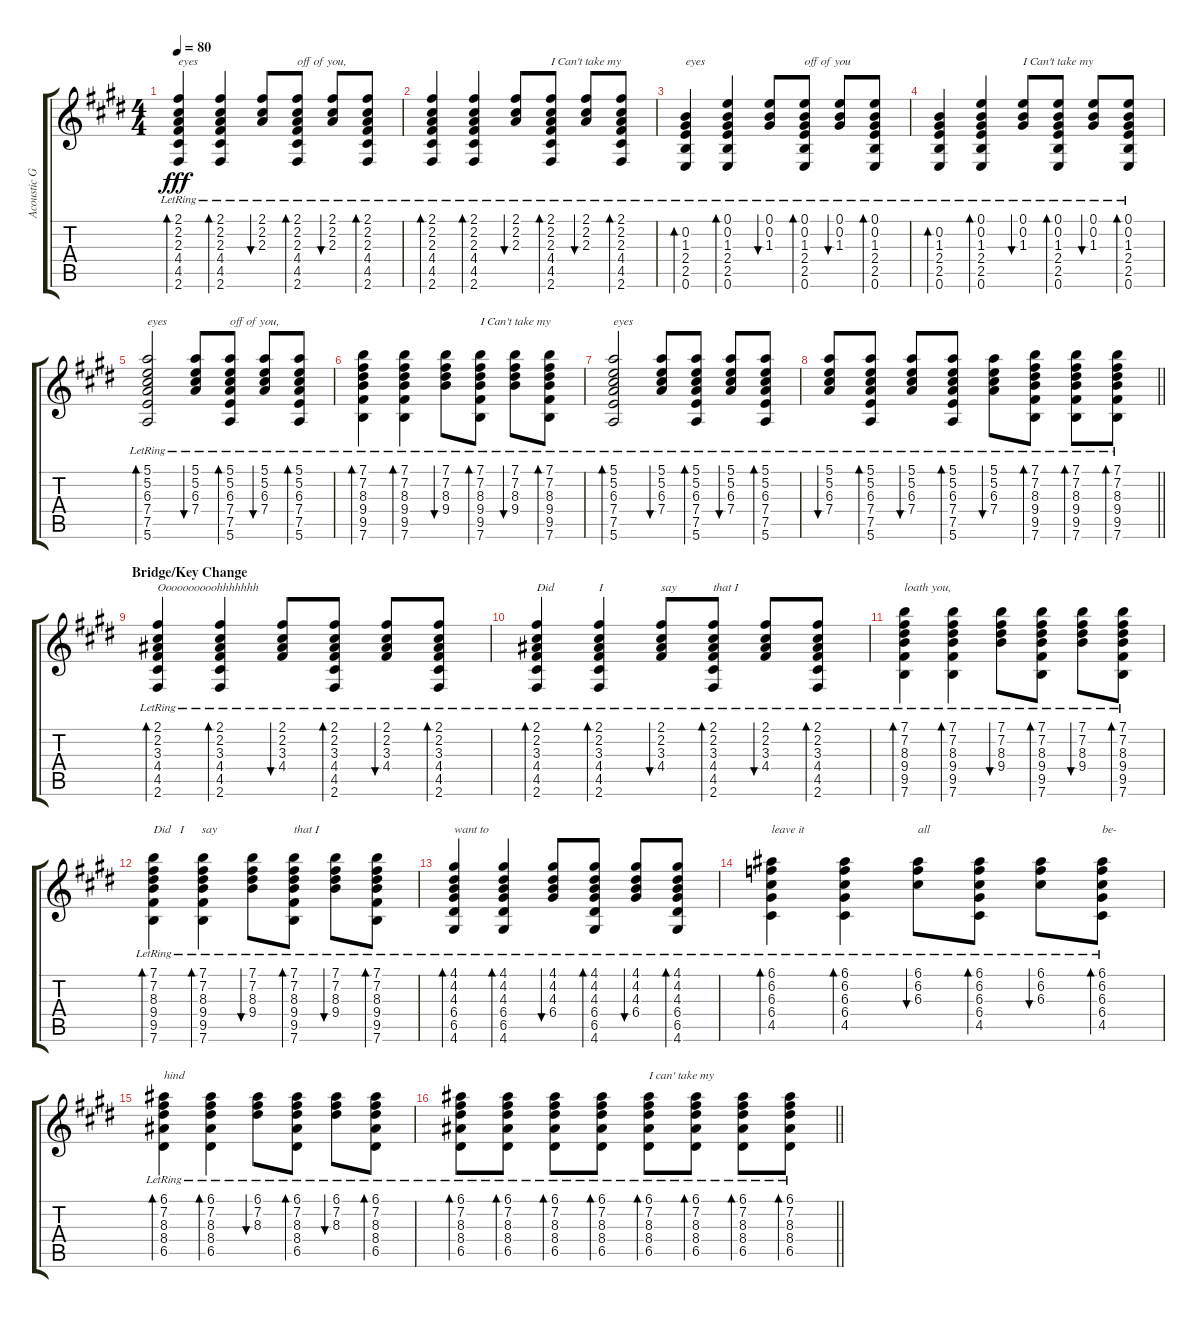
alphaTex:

\track ("Acoustic Guitar 1" "Acoustic G") {instrument acousticguitarsteel}
\staff {score tabs}
\tuning (E4 B3 G3 D3 A2 E2) {hide}
\ts (4 4)
\tempo 80
\clef g2
\ks e
(2.1{lr} 2.2{lr} 2.3{lr} 4.4{lr} 4.5{lr} 2.6{lr}).4{bd 30 txt "eyes" dy fff} (2.1{lr} 2.2{lr} 2.3{lr} 4.4{lr} 4.5{lr} 2.6{lr}).4{bd 30} (2.1{lr} 2.2{lr} 2.3{lr}).8{bu 30} (2.1{lr} 2.2{lr} 2.3{lr} 4.4{lr} 4.5{lr} 2.6{lr}).8{bd 30 txt "off of you,"} (2.1{lr} 2.2{lr} 2.3{lr}).8{bu 30} (2.1{lr} 2.2{lr} 2.3{lr} 4.4{lr} 4.5{lr} 2.6{lr}).8{bd 30} |
(2.1{lr} 2.2{lr} 2.3{lr} 4.4{lr} 4.5{lr} 2.6{lr}).4{bd 30} (2.1{lr} 2.2{lr} 2.3{lr} 4.4{lr} 4.5{lr} 2.6{lr}).4{bd 30} (2.1{lr} 2.2{lr} 2.3{lr}).8{bu 30} (2.1{lr} 2.2{lr} 2.3{lr} 4.4{lr} 4.5{lr} 2.6{lr}).8{bd 30 txt "I Can't take my"} (2.1{lr} 2.2{lr} 2.3{lr}).8{bu 30} (2.1{lr} 2.2{lr} 2.3{lr} 4.4{lr} 4.5{lr} 2.6{lr}).8{bd 30} |
(0.2{lr} 1.3{lr} 2.4{lr} 2.5{lr} 0.6{lr}).4{bd 120 txt "eyes"} (0.1{lr} 0.2{lr} 1.3{lr} 2.4{lr} 2.5{lr} 0.6{lr}).4{bd 120} (0.1{lr} 0.2{lr} 1.3{lr}).8{bu 30} (0.1{lr} 0.2{lr} 1.3{lr} 2.4{lr} 2.5{lr} 0.6{lr}).8{bd 30 txt "off of you"} (0.1{lr} 0.2{lr} 1.3{lr}).8{bu 30} (0.1{lr} 0.2{lr} 1.3{lr} 2.4{lr} 2.5{lr} 0.6{lr}).8{bd 30} |
(0.2{lr} 1.3{lr} 2.4{lr} 2.5{lr} 0.6{lr}).4{bd 120} (0.1{lr} 0.2{lr} 1.3{lr} 2.4{lr} 2.5{lr} 0.6{lr}).4{bd 120} (0.1{lr} 0.2{lr} 1.3{lr}).8{bu 30 txt "I Can't take my"} (0.1{lr} 0.2{lr} 1.3{lr} 2.4{lr} 2.5{lr} 0.6{lr}).8{bd 30} (0.1{lr} 0.2{lr} 1.3{lr}).8{bu 30} (0.1{lr} 0.2{lr} 1.3{lr} 2.4{lr} 2.5{lr} 0.6{lr}).8{bd 30} |
(5.1{lr} 5.2{lr} 6.3{lr} 7.4{lr} 7.5{lr} 5.6{lr}).2{bd 30 txt "eyes"} (5.1{lr} 5.2{lr} 6.3{lr} 7.4{lr}).8{bu 30} (5.1{lr} 5.2{lr} 6.3{lr} 7.4{lr} 7.5{lr} 5.6{lr}).8{bd 30 txt "off of you,"} (5.1{lr} 5.2{lr} 6.3{lr} 7.4{lr}).8{bu 30} (5.1{lr} 5.2{lr} 6.3{lr} 7.4{lr} 7.5{lr} 5.6{lr}).8{bd 30} |
(7.1{lr} 7.2{lr} 8.3{lr} 9.4{lr} 9.5{lr} 7.6{lr}).4{bd 120} (7.1{lr} 7.2{lr} 8.3{lr} 9.4{lr} 9.5{lr} 7.6{lr}).4{bd 30} (7.1{lr} 7.2{lr} 8.3{lr} 9.4{lr}).8{bu 30} (7.1{lr} 7.2{lr} 8.3{lr} 9.4{lr} 9.5{lr} 7.6{lr}).8{bd 30 txt "I Can't take my"} (7.1{lr} 7.2{lr} 8.3{lr} 9.4{lr}).8{bu 30} (7.1{lr} 7.2{lr} 8.3{lr} 9.4{lr} 9.5{lr} 7.6{lr}).8{bd 30} |
(5.1{lr} 5.2{lr} 6.3{lr} 7.4{lr} 7.5{lr} 5.6{lr}).2{bd 30 txt "eyes"} (5.1{lr} 5.2{lr} 6.3{lr} 7.4{lr}).8{bu 30} (5.1{lr} 5.2{lr} 6.3{lr} 7.4{lr} 7.5{lr} 5.6{lr}).8{bd 30} (5.1{lr} 5.2{lr} 6.3{lr} 7.4{lr}).8{bu 30} (5.1{lr} 5.2{lr} 6.3{lr} 7.4{lr} 7.5{lr} 5.6{lr}).8{bd 30} |
\barLineRight lightlight
(5.1{lr} 5.2{lr} 6.3{lr} 7.4{lr}).8{bu 30} (5.1{lr} 5.2{lr} 6.3{lr} 7.4{lr} 7.5{lr} 5.6{lr}).8{bd 30} (5.1{lr} 5.2{lr} 6.3{lr} 7.4{lr}).8{bu 30} (5.1{lr} 5.2{lr} 6.3{lr} 7.4{lr} 7.5{lr} 5.6{lr}).8{bd 30} (5.1{lr} 5.2{lr} 6.3{lr} 7.4{lr}).8{bu 30} (7.1{lr} 7.2{lr} 8.3{lr} 9.4{lr} 9.5{lr} 7.6{lr}).8{bd 30} (7.1{lr} 7.2{lr} 8.3{lr} 9.4{lr} 9.5{lr} 7.6{lr}).8{bd 120} (7.1{lr} 7.2{lr} 8.3{lr} 9.4{lr} 9.5{lr} 7.6{lr}).8{bd 30} |
\section ("" "Bridge/Key Change")
(2.1{lr} 2.2{lr} 3.3{lr} 4.4{lr} 4.5{lr} 2.6{lr}).4{bd 30 txt "Oooooooooohhhhhhh"} (2.1{lr} 2.2{lr} 3.3{lr} 4.4{lr} 4.5{lr} 2.6{lr}).4{bd 30} (2.1{lr} 2.2{lr} 3.3{lr} 4.4{lr}).8{bu 30} (2.1{lr} 2.2{lr} 3.3{lr} 4.4{lr} 4.5{lr} 2.6{lr}).8{bd 30} (2.1{lr} 2.2{lr} 3.3{lr} 4.4{lr}).8{bu 30} (2.1{lr} 2.2{lr} 3.3{lr} 4.4{lr} 4.5{lr} 2.6{lr}).8{bd 30} |
(2.1{lr} 2.2{lr} 3.3{lr} 4.4{lr} 4.5{lr} 2.6{lr}).4{bd 30 txt "Did"} (2.1{lr} 2.2{lr} 3.3{lr} 4.4{lr} 4.5{lr} 2.6{lr}).4{bd 30 txt "I"} (2.1{lr} 2.2{lr} 3.3{lr} 4.4{lr}).8{bu 30 txt "say"} (2.1{lr} 2.2{lr} 3.3{lr} 4.4{lr} 4.5{lr} 2.6{lr}).8{bd 30 txt "that I"} (2.1{lr} 2.2{lr} 3.3{lr} 4.4{lr}).8{bu 30} (2.1{lr} 2.2{lr} 3.3{lr} 4.4{lr} 4.5{lr} 2.6{lr}).8{bd 30} |
(7.1{lr} 7.2{lr} 8.3{lr} 9.4{lr} 9.5{lr} 7.6{lr}).4{bd 120 txt "loath you,"} (7.1{lr} 7.2{lr} 8.3{lr} 9.4{lr} 9.5{lr} 7.6{lr}).4{bd 30} (7.1{lr} 7.2{lr} 8.3{lr} 9.4{lr}).8{bu 30} (7.1{lr} 7.2{lr} 8.3{lr} 9.4{lr} 9.5{lr} 7.6{lr}).8{bd 30} (7.1{lr} 7.2{lr} 8.3{lr} 9.4{lr}).8{bu 30} (7.1{lr} 7.2{lr} 8.3{lr} 9.4{lr} 9.5{lr} 7.6{lr}).8{bd 30} |
(7.1{lr} 7.2{lr} 8.3{lr} 9.4{lr} 9.5{lr} 7.6{lr}).4{bd 120 txt "Did   I      say"} (7.1{lr} 7.2{lr} 8.3{lr} 9.4{lr} 9.5{lr} 7.6{lr}).4{bd 30} (7.1{lr} 7.2{lr} 8.3{lr} 9.4{lr}).8{bu 30} (7.1{lr} 7.2{lr} 8.3{lr} 9.4{lr} 9.5{lr} 7.6{lr}).8{bd 30 txt "that I"} (7.1{lr} 7.2{lr} 8.3{lr} 9.4{lr}).8{bu 30} (7.1{lr} 7.2{lr} 8.3{lr} 9.4{lr} 9.5{lr} 7.6{lr}).8{bd 30} |
(4.1{lr} 4.2{lr} 4.3{lr} 6.4{lr} 6.5{lr} 4.6{lr}).4{bd 30 txt "want to"} (4.1{lr} 4.2{lr} 4.3{lr} 6.4{lr} 6.5{lr} 4.6{lr}).4{bd 30} (4.1{lr} 4.2{lr} 4.3{lr} 6.4{lr}).8{bu 30} (4.1{lr} 4.2{lr} 4.3{lr} 6.4{lr} 6.5{lr} 4.6{lr}).8{bd 30} (4.1{lr} 4.2{lr} 4.3{lr} 6.4{lr}).8{bu 30} (4.1{lr} 4.2{lr} 4.3{lr} 6.4{lr} 6.5{lr} 4.6{lr}).8{bd 30} |
(6.1{lr} 6.2{lr} 6.3{lr} 6.4{lr} 4.5{lr}).4{bd 30 txt "leave it"} (6.1{lr} 6.2{lr} 6.3{lr} 6.4{lr} 4.5{lr}).4{bd 30} (6.1{lr} 6.2{lr} 6.3{lr}).8{bu 30 txt "all"} (6.1{lr} 6.2{lr} 6.3{lr} 6.4{lr} 4.5{lr}).8{bd 30} (6.1{lr} 6.2{lr} 6.3{lr}).8{bu 30} (6.1{lr} 6.2{lr} 6.3{lr} 6.4{lr} 4.5{lr}).8{bd 30 txt "be-"} |
(6.1{lr} 7.2{lr} 8.3{lr} 8.4{lr} 6.5{lr}).4{bd 30 txt "hind"} (6.1{lr} 7.2{lr} 8.3{lr} 8.4{lr} 6.5{lr}).4{bd 30} (6.1{lr} 7.2{lr} 8.3{lr}).8{bu 30} (6.1{lr} 7.2{lr} 8.3{lr} 8.4{lr} 6.5{lr}).8{bd 30} (6.1{lr} 7.2{lr} 8.3{lr}).8{bu 30} (6.1{lr} 7.2{lr} 8.3{lr} 8.4{lr} 6.5{lr}).8{bd 30} |
\barLineRight lightlight
(6.1{lr} 7.2{lr} 8.3{lr} 8.4{lr} 6.5{lr}).8{bd 30} (6.1{lr} 7.2{lr} 8.3{lr} 8.4{lr} 6.5{lr}).8{bd 30} (6.1{lr} 7.2{lr} 8.3{lr} 8.4{lr} 6.5{lr}).8{bd 30} (6.1{lr} 7.2{lr} 8.3{lr} 8.4{lr} 6.5{lr}).8{bd 30} (6.1{lr} 7.2{lr} 8.3{lr} 8.4{lr} 6.5{lr}).8{bd 30 txt "I can' take my"} (6.1{lr} 7.2{lr} 8.3{lr} 8.4{lr} 6.5{lr}).8{bd 30} (6.1{lr} 7.2{lr} 8.3{lr} 8.4{lr} 6.5{lr}).8{bd 30} (6.1{lr} 7.2{lr} 8.3{lr} 8.4{lr} 6.5{lr}).8{bd 30}
